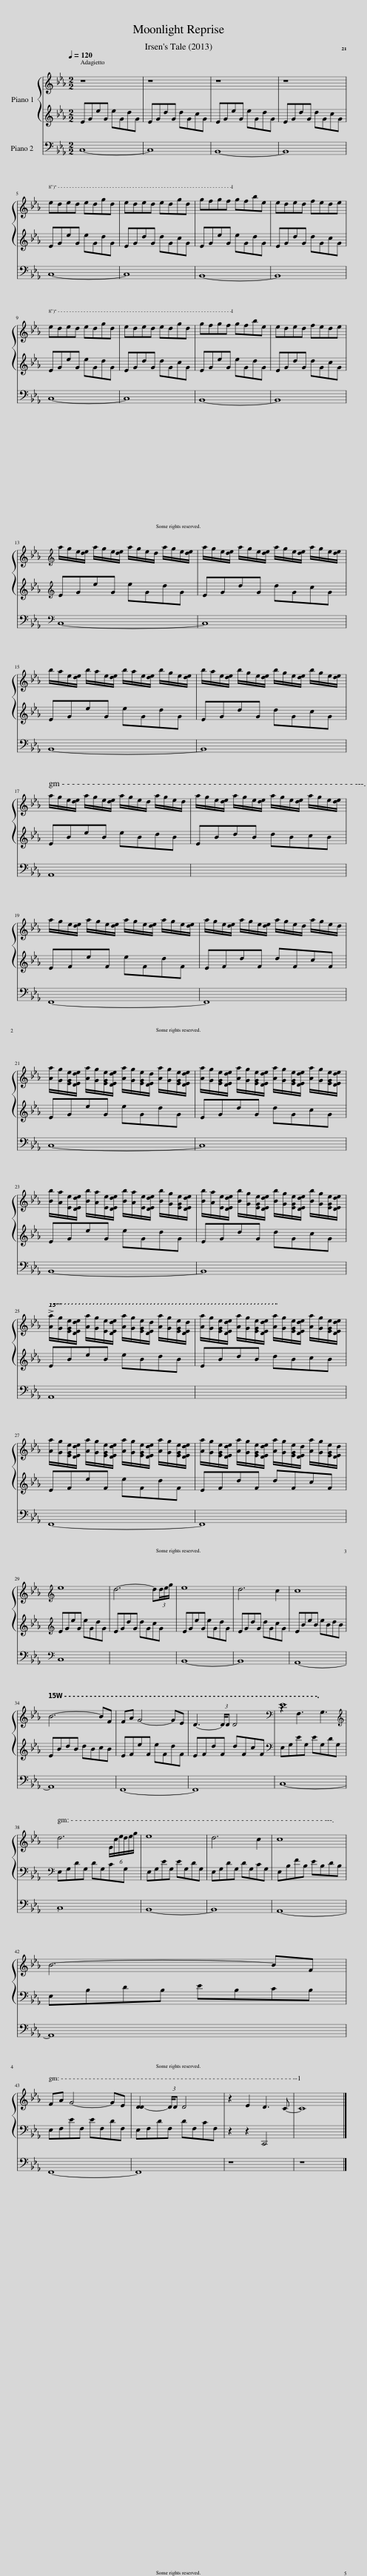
X:1
%%score { 1 | ( 2 3 ) } 4
L:1/8
Q:1/4=120
M:2/2
I:linebreak $
K:Eb
V:1 treble
V:2 treble
V:3 treble
V:4 bass
V:1
 z8 | z8 | z8 | z8 |$ eded edgd | %5
 eded edgd | gfgf gfbe | eded fede |$ eded edgd | eded edgd | %10
 gfgf gfbe | eded fede |$[K:treble] a/g/e/[de]/ a/g/e/[de]/ a/g/e/d/ a/g/e/[de]/ | a/g/e/[de]/ a/g/e/[de]/ a/g/e/[de]/ a/g/e/[de]/ |$ b/a/e/[de]/ b/a/e/[de]/ b/a/e/[de]/ b/g/e/[de]/ | %15
 b/a/e/[de]/ b/g/e/[de]/ b/g/e/[de]/ b/g/e/[de]/ |$ a/g/e/[de]/ a/g/e/[de]/ a/g/e/d/ a/g/e/d/ | a/g/e/[de]/ a/g/e/[de]/ a/g/e/[de]/ a/g/e/[de]/ |$ a/g/e/[de]/ a/g/e/[de]/ a/g/e/[de]/ a/g/e/[de]/ | a/g/e/[de]/ a/g/e/[de]/ a/g/e/d/ a/g/e/d/ |$ %20
 [Aa]/[Gg]/[EGe]/[DEde]/ [Aa]/[Gg]/[EGe]/[DEde]/ [Aa]/[Gg]/[EGe]/[DEd]/ [Aa]/[Gg]/[EGe]/[DEde]/ | [Aa]/[Gg]/[EGe]/[DEde]/ [Aa]/[Gg]/[EGe]/[DEde]/ [Aa]/[Gg]/[EGe]/[DEde]/ [Aa]/[Gg]/[EGe]/[DEde]/ |$ [Bb]/[Aa]/[Ee]/[DEde]/ [Bb]/[Aa]/[Ee]/[DEde]/ [Bb]/[Aa]/[Ee]/[DEde]/ [Bb]/[Gg]/[EGe]/[DEde]/ | [Bb]/[Aa]/[Ee]/[DEde]/ [Bb]/[Gg]/[EGe]/[DEde]/ [Bb]/[Gg]/[EGe]/[DEde]/ [Bb]/[Gg]/[EGe]/[DEde]/ |$ !>![Aa]/[Gg]/[EGe]/[DEde]/ [Aa]/[Gg]/[Ee]/[DEde]/ [Aa]/[Gg]/[EGe]/[DEd]/ [Aa]/[Gg]/[EGe]/[DEd]/ | %25
 [Aa]/[Gg]/[EGe]/[DEde]/ [Aa]/[Gg]/[EGe]/[DEde]/ [Aa]/[Gg]/[EGe]/[DEde]/ [Aa]/[Gg]/[EGe]/[DEde]/ |$ [Aa]/[Gg]/[EGe]/[DEde]/ [Aa]/[Gg]/[EGe]/[DEde]/ [Aa]/[Gg]/[EGe]/[DEde]/ [Aa]/[Gg]/[EGe]/[DEde]/ | [Aa]/[Gg]/[EGe]/[DEde]/ [Aa]/[Gg]/[EGe]/[DEde]/ [Aa]/[Gg]/[EGe]/[DEd]/ [Aa]/[Gg]/[EGe]/[DEd]/ |$[K:treble] e8 | d6- d(3d/e/g/ | %30
 e8 | d6 c2 | c8 |$ B6- BF | FA G4- GE | %35
 D3- (3:2:2D/D D4 |[K:bass] E8 |$[K:treble] d6 (6:4:6E/c/e/d/e/g/ | e8 | d6 c2 | %40
 c8 |$ B6- BF |$ FA G4- GE | [DD-]2 x (3:2:2D/D D4 | z2 E2 D3 C- | %45
 C8 |] %46
V:2
 EGeG eGdG | EGdG dGcG | EGeG eGdG | EGdG dGcG |$ EGeG eGdG | %5
 EGdG dGcG | EGeG eGdG | EGdG dGcG |$ EGeG eGdG | EGdG dGcG | %10
 EGeG eGdG | EGdG dGcG |$[K:treble] EGeG eGdG | EGdG dGcG |$ EGeG eGdG | %15
 EGdG dGcG |$ EBeB eBdB | EBdB dBcB |$ EFeF eFdF | EFdF dFcF |$ %20
 EGeG eGdG | EGdG dGcG |$ EGeG eGdG | EGdG dGcG |$ EBeB eBdB | %25
 EBdB dBcB |$ EFeF eFdF | EFdF dFcF |$[K:treble] EGeG eGdG | EGdG dGcG | %30
 EGeG eGdG | EGdG dGcG | EBeB eBdB |$ EBdB dBcB | EFeF eFdF | %35
 EFdF dFcF |[K:bass] z2[I:staff -1] F,3 G,3 |$[I:staff +1][K:bass] E,G,DG, DG,CG, | E,G,EG, EG,DG, | E,G,DG, DG,CG, | %40
 E,B,FB, EB,DB, |$ E,B,DB, EB,CB, |$ E,F,EF, EF,DF, | E,F,DF, DF,CF, | z2 z2 C,,4 | %45
 x8 |] %46
V:3
 x8 | x8 | x8 | x8 |$ x8 | %5
 x8 | x8 | x8 |$ x8 | x8 | %10
 x8 | x8 |$[K:treble] x8 | x8 |$ x8 | %15
 x8 |$ x8 | x8 |$ x8 | x8 |$ %20
 x8 | x8 |$ x8 | x8 |$ x8 | %25
 x8 |$ x8 | x8 |$[K:treble] x8 | x8 | %30
 x8 | x8 | x8 |$ x8 | x8 | %35
 x8 |[K:bass] E,G,EG, EG,DG, |$[K:bass] x8 | x8 | x8 | %40
 x8 |$ x8 |$ x8 | x8 | x8 | %45
 x8 |] %46
V:4
 C,8- | C,8 | B,,8- | B,,8 |$ C,8- | %5
 C,8 | B,,8- | B,,8 |$ C,8- | C,8 | %10
 B,,8- | B,,8 |$[K:bass] C,8- | C,8 |$ B,,8- | %15
 B,,8 |$ A,,8 | x8 |$ F,,8- | F,,8 |$ %20
 C,8- | C,8 |$ B,,8- | B,,8 |$ A,,8 | %25
 x8 |$ F,,8- | F,,8 |$[K:bass] C,8 | x8 | %30
 B,,8- | B,,8 | A,,8- |$ A,,8 | F,,8- | %35
 F,,8 | C,8- |$ C,8 | B,,8- | B,,8 | %40
 A,,8- |$ A,,8 |$ F,,8- | F,,8 | z8 | %45
 z8 |] %46
